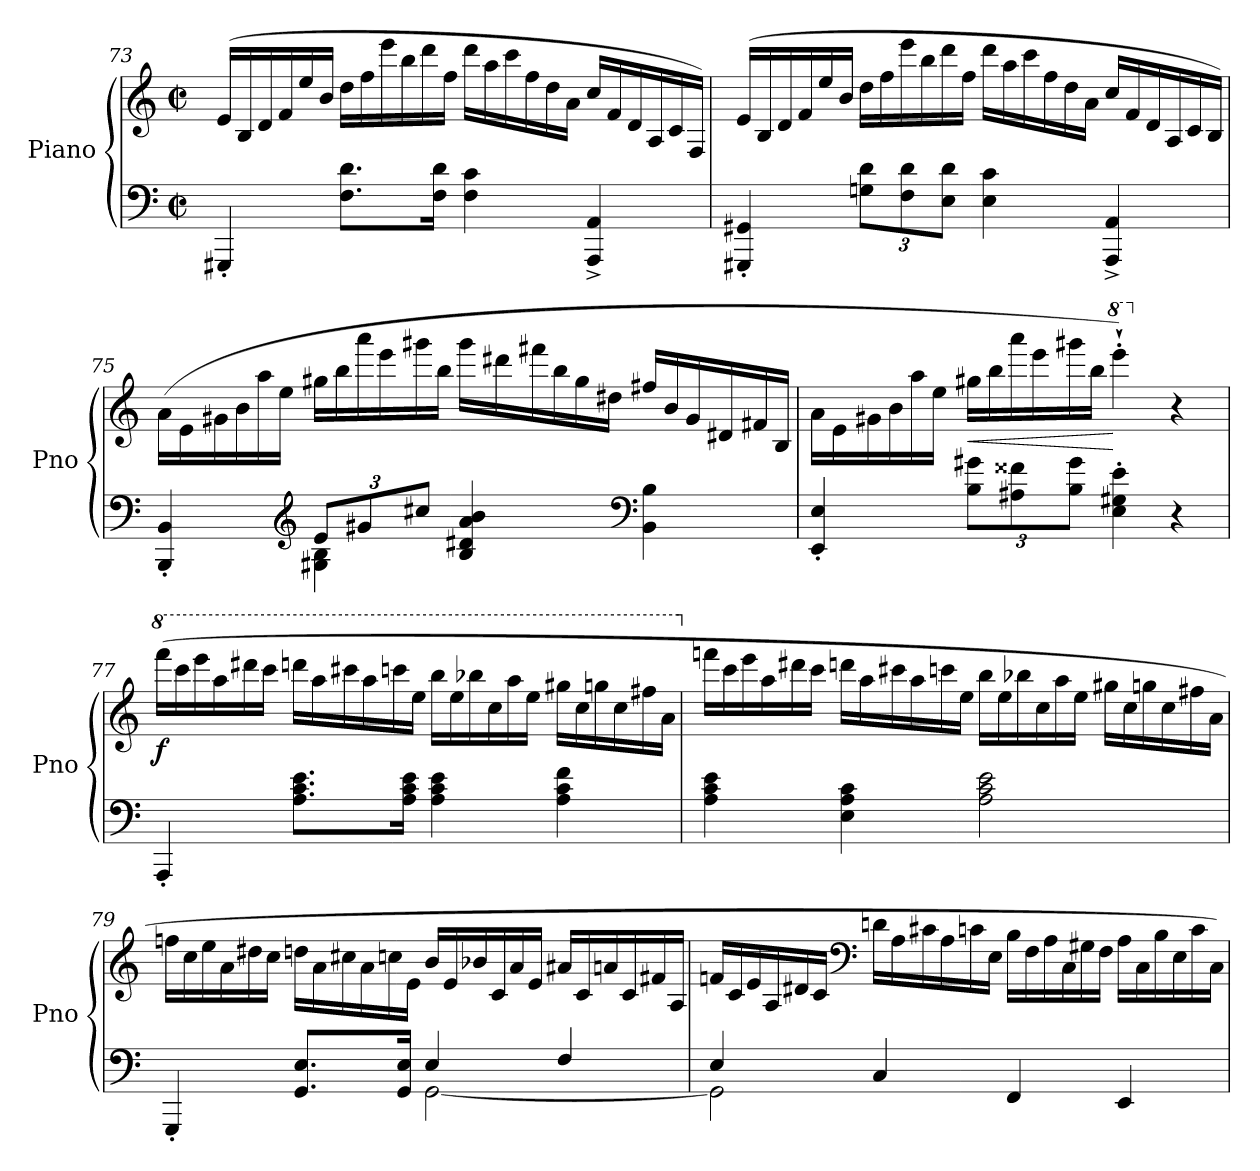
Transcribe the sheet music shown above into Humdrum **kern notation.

**kern	**kern	**dynam
*part1	*part1	*part1
*staff2	*staff1	*staff1/2
*I"Piano	*	*
*I'Pno	*	*
*clefF4	*clefG2	*
*k[]	*k[]	*
*M4/4	*M4/4	*
*met(c|)	*met(c|)	*
*	*Xtuplet	*
=73	=73	=73
4GGG#X'/	(24e/LL	.
.	24B/	.
.	24d/	.
.	24f/	.
.	24ee/	.
.	24b/JJ	.
!	!	!LO:DY:b=2
8.F\ 8.d\L	24dd\LL	other-dynamics
.	24ff\	.
.	24eee\	.
.	24bb\	.
.	24ddd\	.
16F\ 16d\Jk	.	.
.	24ff\JJ	.
4F\ 4c\	24ddd\LL	.
.	24aa\	.
.	24ccc\	.
.	24ff\	.
.	24dd\	.
.	24a\JJ	.
4AAA/^ 4AA/^	24cc/LL	.
.	24f/	.
.	24d/	.
.	24A/	.
.	24c/	.
.	24F/JJ)	.
!!LO:PB:g=z
=74	=74	=74
4GGG#X/' 4GG#X/'	(24e/LL	.
.	24B/	.
.	24d/	.
.	24f/	.
.	24ee/	.
.	24b/JJ	.
*Xbrackettup	*	*
12Gn\ 12d\L	24dd\LL	.
.	24ff\	.
12F\ 12d\	24eee\	.
.	24bb\	.
12E\ 12d\J	24ddd\	.
.	24ff\JJ	.
4E\ 4c\	24ddd\LL	.
.	24aa\	.
.	24ccc\	.
.	24ff\	.
.	24dd\	.
.	24a\JJ	.
4AAA/^ 4AA/^	24cc/LL	.
.	24f/	.
.	24d/	.
.	24A/	.
.	24c/	.
.	24B/JJ)	.
!!LO:LB:g=z
=75	=75	=75
*^	*	*
4BBB/' 4BB/'	4ryy	(24a\LL	.
.	.	24e\	.
.	.	24g#X\	.
.	.	24b\	.
.	.	24aa\	.
.	.	24ee\JJ	.
*clefG2	*	*	*
12e/L	4G#X\ 4B\	24gg#X\LL	.
.	.	24bb\	.
12g#X/	.	24aaa\	.
.	.	24eee\	.
12cc#X/J	.	24ggg#X\	.
.	.	24bb\JJ	.
4B/ 4d#X/ 4a/ 4b/	2ryy	24ggg#\LL	.
.	.	24ddd#X\	.
.	.	24fff#X\	.
.	.	24bb\	.
.	.	24gg#\	.
.	.	24dd#X\JJ	.
*clefF4	*	*	*
4BB\ 4B\	.	24ff#X/LL	.
.	.	24b/	.
.	.	24g#/	.
.	.	24d#X/	.
.	.	24f#X/	.
.	.	24B/JJ	.
*v	*v	*	*
=76	=76	=76
4EE/' 4E/'	24a\LL	.
.	24e\	.
.	24g#X\	.
.	24b\	.
.	24aa\	.
.	24ee\JJ	.
!	!	!LO:HP:b
12B\ 12g#X\L	24gg#X\LL	<
.	24bb\	.
12A#X\ 12f##X\	24aaa\	.
.	24eee\	.
12B\ 12g#\J	24ggg#X\	.
.	24bb\JJ	.
*	*8va	*
4E\' 4G#X\' 4e\'	4eeee`'\)	[
*	*X8va	*
4r	4r	.
!!LO:LB:g=z
=77	=77	=77
*	*8va	*
!	!	!LO:DY:b
4AAA'/	(24ffff\LL	f
.	24cccc\	.
.	24eeee\	.
.	24aaa\	.
.	24dddd#X\	.
.	24cccc\JJ	.
8.A\ 8.c\ 8.e\L	24ddddn\LL	.
.	24aaa\	.
.	24cccc#X\	.
.	24aaa\	.
.	24ccccn\	.
16A\ 16c\ 16e\Jk	.	.
.	24eee\JJ	.
4A\ 4c\ 4e\	24bbb\LL	.
.	24eee\	.
.	24bbb-X\	.
.	24ccc\	.
.	24aaa\	.
.	24eee\JJ	.
4A\ 4c\ 4f\	24ggg#X\LL	.
.	24ccc\	.
.	24gggn\	.
.	24ccc\	.
.	24fff#X\	.
.	24aa\JJ	.
!!LO:LB:g=z
=78	=78	=78
*	*X8va	*
4A\ 4c\ 4e\	24fffn\LL	.
.	24ccc\	.
.	24eee\	.
.	24aa\	.
.	24ddd#X\	.
.	24ccc\JJ	.
4E\ 4A\ 4c\	24dddn\LL	.
.	24aa\	.
.	24ccc#X\	.
.	24aa\	.
.	24cccn\	.
.	24ee\JJ	.
2A\ 2c\ 2e\	24bb\LL	.
.	24ee\	.
.	24bb-X\	.
.	24cc\	.
.	24aa\	.
.	24ee\JJ	.
.	24gg#X\LL	.
.	24cc\	.
.	24ggn\	.
.	24cc\	.
.	24ff#X\	.
.	24a\JJ	.
!!LO:LB:g=z
=79	=79	=79
*^	*	*
4GGG'/	2ryy	24ffn\LL	.
.	.	24cc\	.
.	.	24ee\	.
.	.	24a\	.
.	.	24dd#X\	.
.	.	24cc\JJ	.
8.GG/ 8.E/L	.	24ddn\LL	.
.	.	24a\	.
.	.	24cc#X\	.
.	.	24a\	.
.	.	24ccn\	.
16GG/ 16E/Jk	.	.	.
.	.	24e\JJ	.
4E/	[2GG\	24b/LL	.
.	.	24e/	.
.	.	24b-X/	.
.	.	24c/	.
.	.	24a/	.
.	.	24e/JJ	.
4F/	.	24a#X/LL	.
.	.	24c/	.
.	.	24an/	.
.	.	24c/	.
.	.	24f#X/	.
.	.	24A/JJ	.
=80	=80	=80	=80
4E/	2GG\]	24fn/LL	.
.	.	24c/	.
.	.	24e/	.
.	.	24A/	.
.	.	24d#X/	.
.	.	24c/JJ	.
*	*	*clefF4	*
4C/	.	24dn\LL	.
.	.	24A\	.
.	.	24c#X\	.
.	.	24A\	.
.	.	24cn\	.
.	.	24E\JJ	.
4FF/	2ryy	24B\LL	.
.	.	24F\	.
.	.	24A\	.
.	.	24C\	.
.	.	24G#X\	.
.	.	24F\JJ	.
4EE/	.	24A\LL	.
.	.	24C\	.
.	.	24B\	.
.	.	24E\	.
.	.	24c\	.
.	.	24C\JJ)	.
*v	*v	*	*
=	=	=
*-	*-	*-
